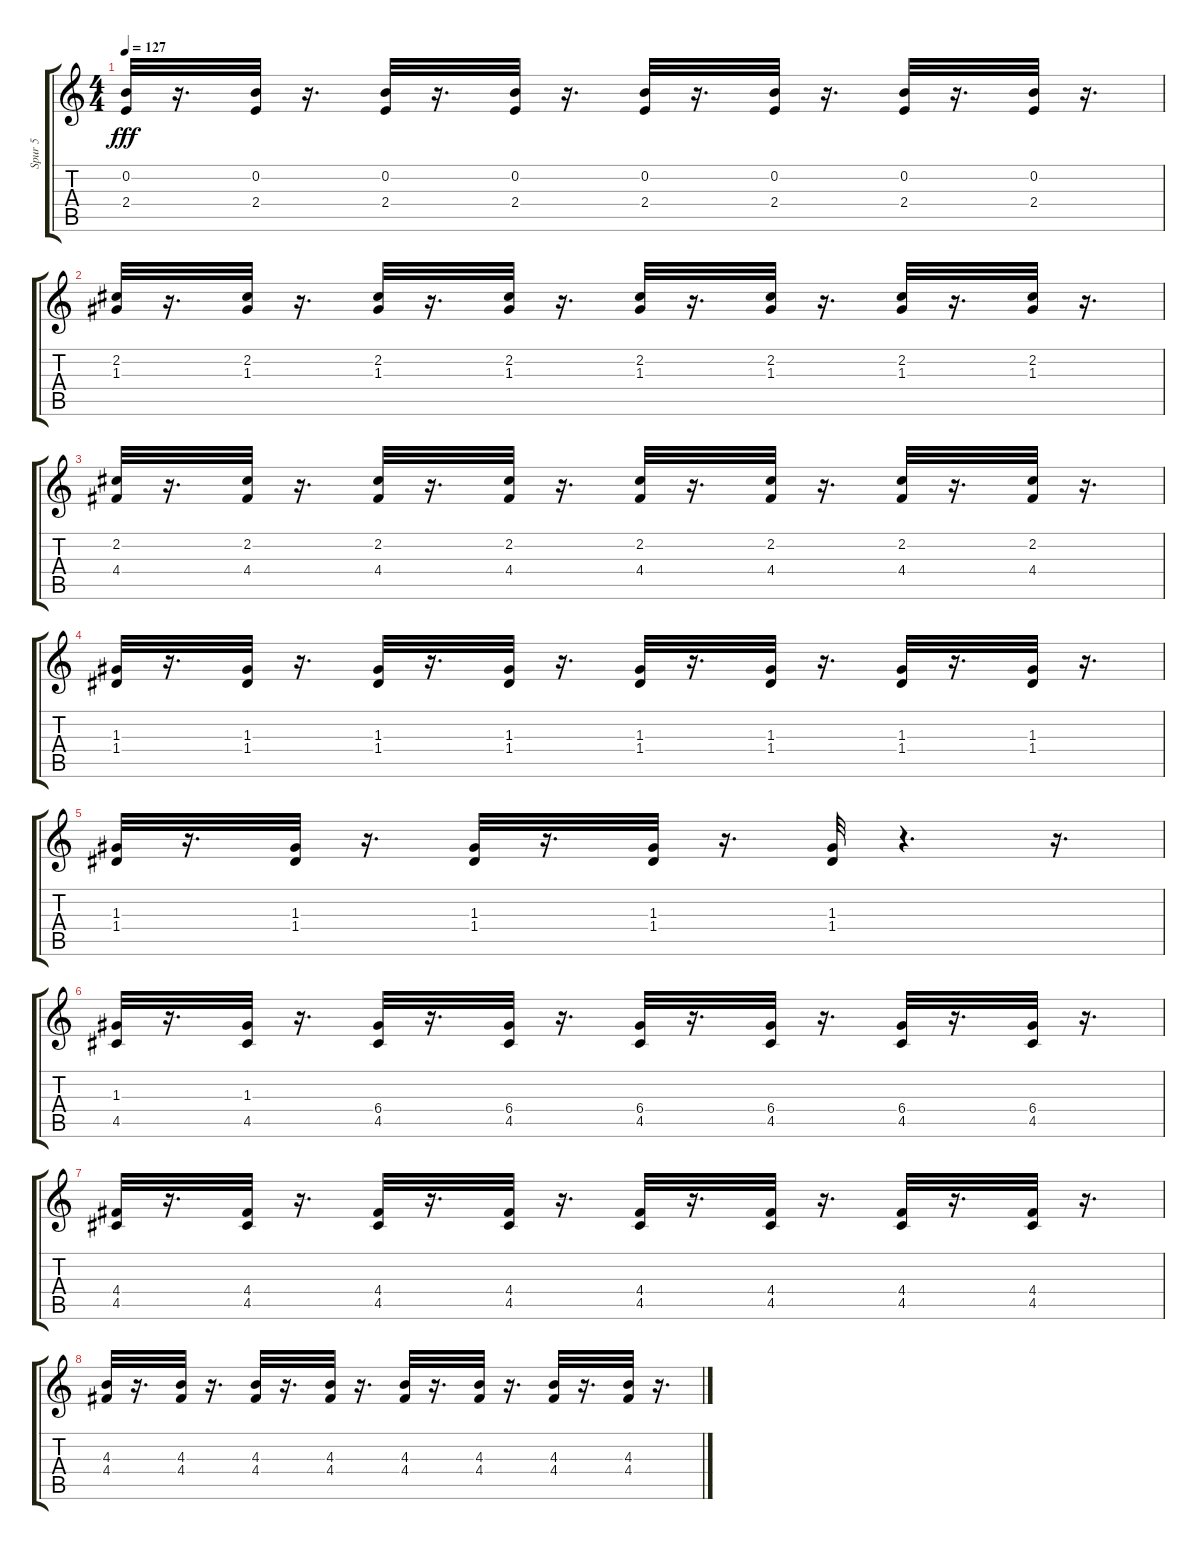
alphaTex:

\track ("Spur 5" "Spur 5") {instrument electricguitarmuted}
\staff {score tabs}
\tuning (E4 B3 G3 D3 A2 E2) {hide}
\ts (4 4)
\tempo 127
\clef g2
\ks c
(0.2 2.4).32{dy fff} r.16{d} (0.2 2.4).32 r.16{d} (0.2 2.4).32 r.16{d} (0.2 2.4).32 r.16{d} (0.2 2.4).32 r.16{d} (0.2 2.4).32 r.16{d} (0.2 2.4).32 r.16{d} (0.2 2.4).32 r.16{d} |
(2.2 1.3).32 r.16{d} (2.2 1.3).32 r.16{d} (2.2 1.3).32 r.16{d} (2.2 1.3).32 r.16{d} (2.2 1.3).32 r.16{d} (2.2 1.3).32 r.16{d} (2.2 1.3).32 r.16{d} (2.2 1.3).32 r.16{d} |
(2.2 4.4).32 r.16{d} (2.2 4.4).32 r.16{d} (2.2 4.4).32 r.16{d} (2.2 4.4).32 r.16{d} (2.2 4.4).32 r.16{d} (2.2 4.4).32 r.16{d} (2.2 4.4).32 r.16{d} (2.2 4.4).32 r.16{d} |
(1.3 1.4).32 r.16{d} (1.3 1.4).32 r.16{d} (1.3 1.4).32 r.16{d} (1.3 1.4).32 r.16{d} (1.3 1.4).32 r.16{d} (1.3 1.4).32 r.16{d} (1.3 1.4).32 r.16{d} (1.3 1.4).32 r.16{d} |
(1.3 1.4).32 r.16{d} (1.3 1.4).32 r.16{d} (1.3 1.4).32 r.16{d} (1.3 1.4).32 r.16{d} (1.3 1.4).32 r.4{d} r.16{d} |
(1.3 4.5).32 r.16{d} (1.3 4.5).32 r.16{d} (6.4 4.5).32 r.16{d} (6.4 4.5).32 r.16{d} (6.4 4.5).32 r.16{d} (6.4 4.5).32 r.16{d} (6.4 4.5).32 r.16{d} (6.4 4.5).32 r.16{d} |
(4.4 4.5).32 r.16{d} (4.4 4.5).32 r.16{d} (4.4 4.5).32 r.16{d} (4.4 4.5).32 r.16{d} (4.4 4.5).32 r.16{d} (4.4 4.5).32 r.16{d} (4.4 4.5).32 r.16{d} (4.4 4.5).32 r.16{d} |
(4.3 4.4).32 r.16{d} (4.3 4.4).32 r.16{d} (4.3 4.4).32 r.16{d} (4.3 4.4).32 r.16{d} (4.3 4.4).32 r.16{d} (4.3 4.4).32 r.16{d} (4.3 4.4).32 r.16{d} (4.3 4.4).32 r.16{d}
